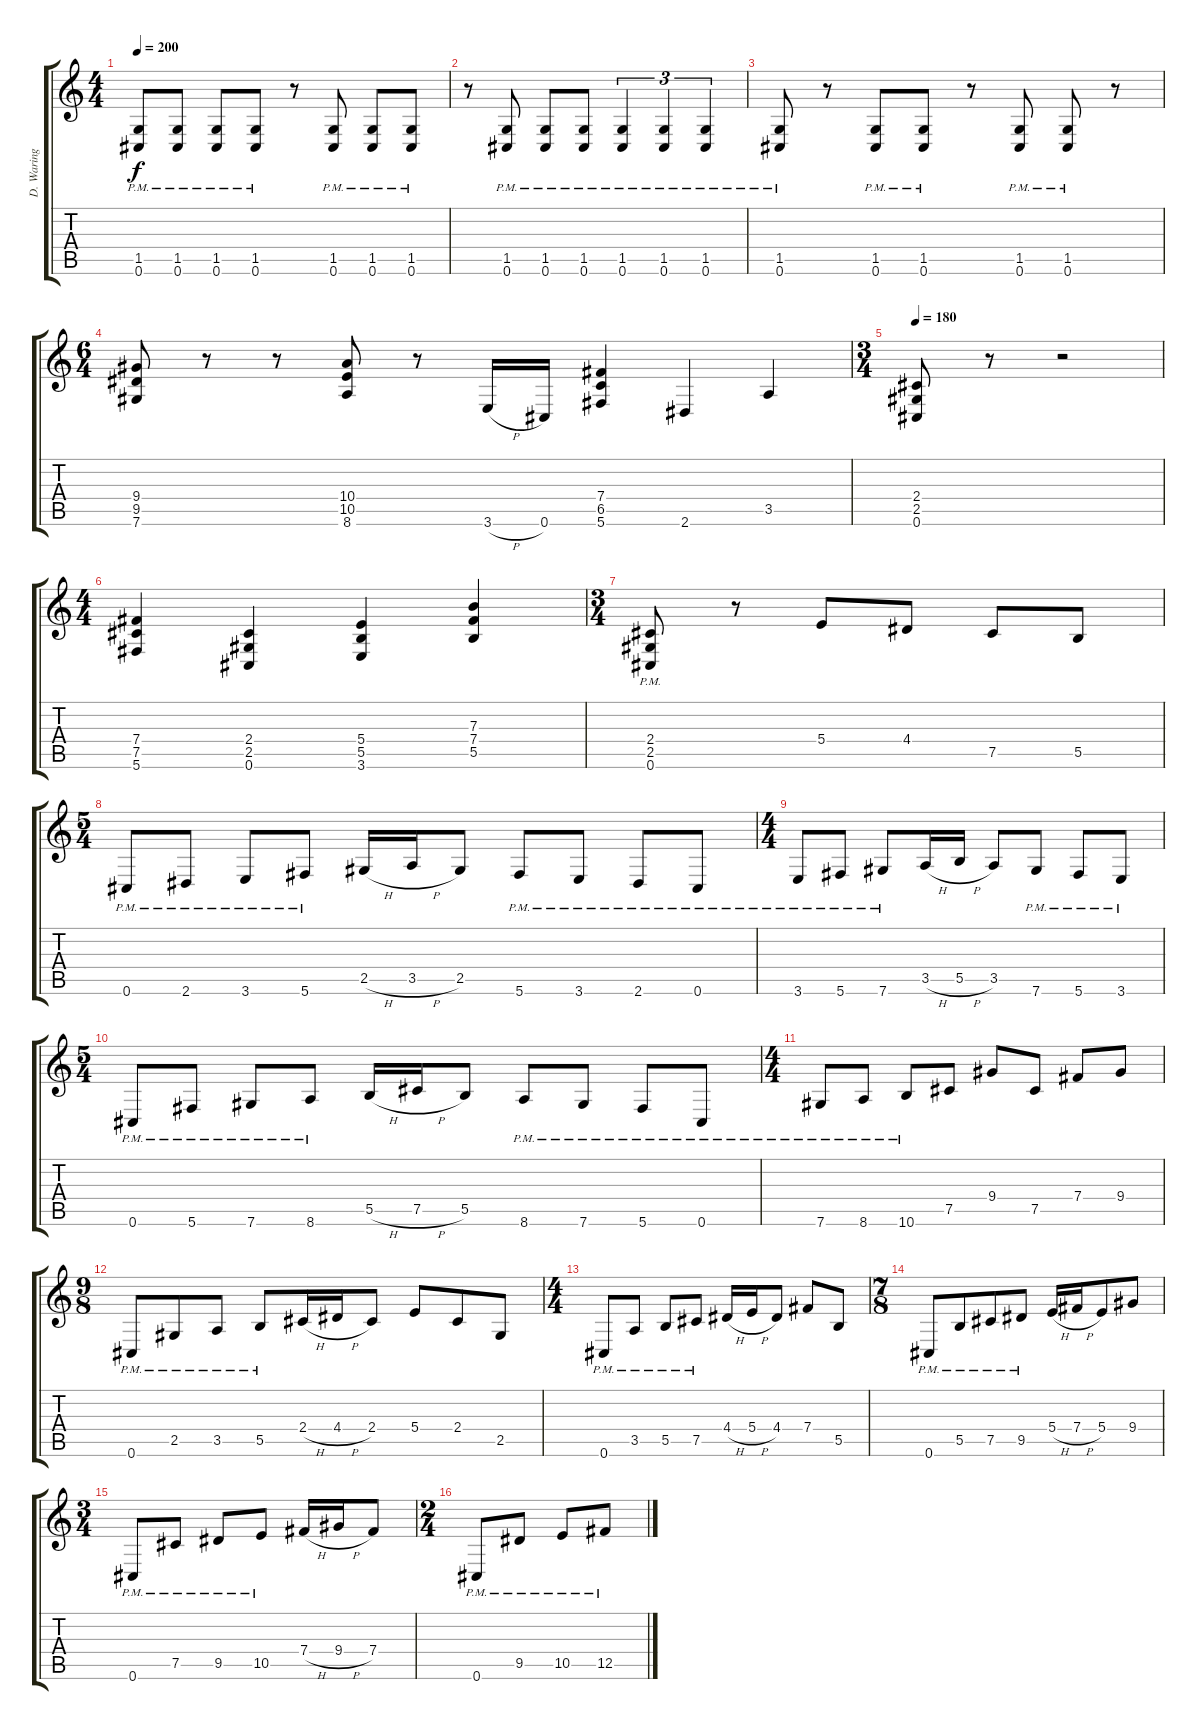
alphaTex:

\track ("D. Waring Gtr." "D. Waring ") {instrument distortionguitar}
\staff {score tabs}
\tuning (Db4 Ab3 E3 B2 Gb2 Db2) {hide}
\ts (4 4)
\tempo 200
\clef g2
\ks c
(1.5{pm} 0.6{pm}).8{dy f} (1.5{pm} 0.6{pm}).8 (1.5{pm} 0.6{pm}).8 (1.5{pm} 0.6{pm}).8 r.8 (1.5{pm} 0.6{pm}).8 (1.5{pm} 0.6{pm}).8 (1.5{pm} 0.6{pm}).8 |
r.8 (1.5{pm} 0.6{pm}).8 (1.5{pm} 0.6{pm}).8 (1.5{pm} 0.6{pm}).8 (1.5{pm} 0.6{pm}).4{tu (3 2)} (1.5{pm} 0.6{pm}).4{tu (3 2)} (1.5{pm} 0.6{pm}).4{tu (3 2)} |
(1.5{pm} 0.6{pm}).8 r.8 (1.5{pm} 0.6{pm}).8 (1.5{pm} 0.6{pm}).8 r.8 (1.5{pm} 0.6{pm}).8 (1.5{pm} 0.6{pm}).8 r.8 |
\ts (6 4)
(9.4 9.5 7.6).8 r.8 r.8 (10.4 10.5 8.6).8 r.8 3.6{h}.16 0.6.16 (7.4 6.5 5.6).4 2.6.4 3.5.4 |
\ts (3 4)
\tempo 180
(2.4 2.5 0.6).8 r.8 r.2 |
\ts (4 4)
(7.4 7.5 5.6).4 (2.4 2.5 0.6).4 (5.4 5.5 3.6).4 (7.3 7.4 5.5).4 |
\ts (3 4)
(2.4{pm} 2.5{pm} 0.6{pm}).8 r.8 5.4.8 4.4.8 7.5.8 5.5.8 |
\ts (5 4)
0.6{pm}.8 2.6{pm}.8 3.6{pm}.8 5.6{pm}.8 2.5{h}.16 3.5{h}.16 2.5.8 5.6{pm}.8 3.6{pm}.8 2.6{pm}.8 0.6{pm}.8 |
\ts (4 4)
3.6{pm}.8 5.6{pm}.8 7.6{pm}.8 3.5{h}.16 5.5{h}.16 3.5.8 7.6{pm}.8 5.6{pm}.8 3.6{pm}.8 |
\ts (5 4)
0.6{pm}.8 5.6{pm}.8 7.6{pm}.8 8.6{pm}.8 5.5{h}.16 7.5{h}.16 5.5.8 8.6{pm}.8 7.6{pm}.8 5.6{pm}.8 0.6{pm}.8 |
\ts (4 4)
7.6{pm}.8 8.6{pm}.8 10.6{pm}.8 7.5.8 9.4.8 7.5.8 7.4.8 9.4.8 |
\ts (9 8)
0.6{pm}.8 2.5{pm}.8 3.5{pm}.8 5.5{pm}.8 2.4{h}.16 4.4{h}.16 2.4.8 5.4.8 2.4.8 2.5.8 |
\ts (4 4)
0.6{pm}.8 3.5{pm}.8 5.5{pm}.8 7.5{pm}.8 4.4{h}.16 5.4{h}.16 4.4.8 7.4.8 5.5.8 |
\ts (7 8)
0.6{pm}.8 5.5{pm}.8 7.5{pm}.8 9.5{pm}.8 5.4{h}.16 7.4{h}.16 5.4.8 9.4.8 |
\ts (3 4)
0.6{pm}.8 7.5{pm}.8 9.5{pm}.8 10.5{pm}.8 7.4{h}.16 9.4{h}.16 7.4.8 |
\ts (2 4)
0.6{pm}.8 9.5{pm}.8 10.5{pm}.8 12.5{pm}.8
